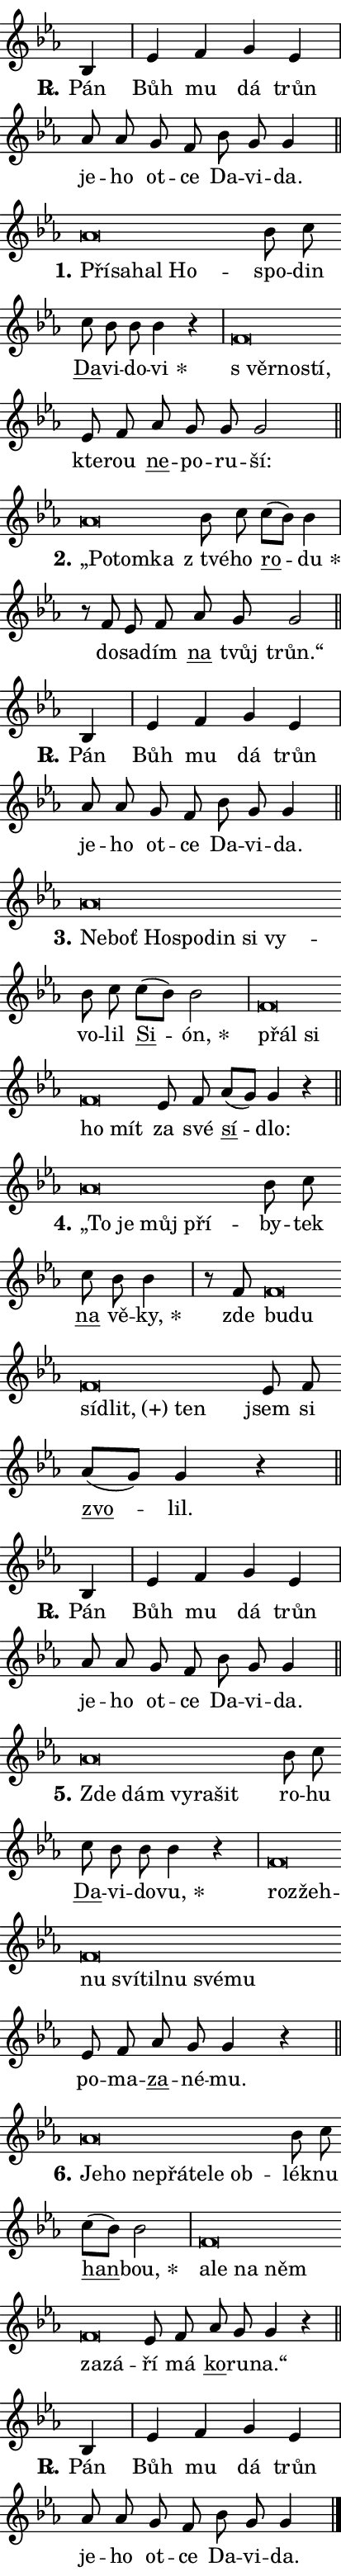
\version "2.22.1"
\header { tagline = "" }
\paper {
  indent = 0\cm
  top-margin = 0\cm
  right-margin = 0\cm
  bottom-margin = 0\cm
  left-margin = 0\cm
  paper-width = 7\cm
  page-breaking = #ly:one-page-breaking
  system-system-spacing.basic-distance = #11
  score-system-spacing.basic-distance = #11.3
  ragged-last = ##f
}


%% Author: Thomas Morley
%% https://lists.gnu.org/archive/html/lilypond-user/2020-05/msg00002.html
#(define (line-position grob)
"Returns position of @var[grob} in current system:
   @code{'start}, if at first time-step
   @code{'end}, if at last time-step
   @code{'middle} otherwise
"
  (let* ((col (ly:item-get-column grob))
         (ln (ly:grob-object col 'left-neighbor))
         (rn (ly:grob-object col 'right-neighbor))
         (col-to-check-left (if (ly:grob? ln) ln col))
         (col-to-check-right (if (ly:grob? rn) rn col))
         (break-dir-left
           (and
             (ly:grob-property col-to-check-left 'non-musical #f)
             (ly:item-break-dir col-to-check-left)))
         (break-dir-right
           (and
             (ly:grob-property col-to-check-right 'non-musical #f)
             (ly:item-break-dir col-to-check-right))))
        (cond ((eqv? 1 break-dir-left) 'start)
              ((eqv? -1 break-dir-right) 'end)
              (else 'middle))))

#(define (tranparent-at-line-position vctor)
  (lambda (grob)
  "Relying on @code{line-position} select the relevant enry from @var{vctor}.
Used to determine transparency,"
    (case (line-position grob)
      ((end) (not (vector-ref vctor 0)))
      ((middle) (not (vector-ref vctor 1)))
      ((start) (not (vector-ref vctor 2))))))

noteHeadBreakVisibility =
#(define-music-function (break-visibility)(vector?)
"Makes @code{NoteHead}s transparent relying on @var{break-visibility}"
#{
  \override NoteHead.transparent =
    #(tranparent-at-line-position break-visibility)
#})

#(define delete-ledgers-for-transparent-note-heads
  (lambda (grob)
    "Reads whether a @code{NoteHead} is transparent.
If so this @code{NoteHead} is removed from @code{'note-heads} from
@var{grob}, which is supposed to be @code{LedgerLineSpanner}.
As a result ledgers are not printed for this @code{NoteHead}"
    (let* ((nhds-array (ly:grob-object grob 'note-heads))
           (nhds-list
             (if (ly:grob-array? nhds-array)
                 (ly:grob-array->list nhds-array)
                 '()))
           ;; Relies on the transparent-property being done before
           ;; Staff.LedgerLineSpanner.after-line-breaking is executed.
           ;; This is fragile ...
           (to-keep
             (remove
               (lambda (nhd)
                 (ly:grob-property nhd 'transparent #f))
               nhds-list)))
      ;; TODO find a better method to iterate over grob-arrays, similiar
      ;; to filter/remove etc for lists
      ;; For now rebuilt from scratch
      (set! (ly:grob-object grob 'note-heads)  '())
      (for-each
        (lambda (nhd)
          (ly:pointer-group-interface::add-grob grob 'note-heads nhd))
        to-keep))))

hideNotes = {
  \noteHeadBreakVisibility #begin-of-line-visible
}
unHideNotes = {
  \noteHeadBreakVisibility #all-visible
}

% work-around for resetting accidentals
% https://lilypond.org/doc/v2.23/Documentation/notation/displaying-rhythms#unmetered-music
cadenzaMeasure = {
  \cadenzaOff
  \partial 1024 s1024
  \cadenzaOn
}

#(define-markup-command (accent layout props text) (markup?)
  "Underline accented syllable"
  (interpret-markup layout props
    #{\markup \override #'(offset . 4.3) \underline { #text }#}))

responsum = \markup \concat {
  "R" \hspace #-1.05 \path #0.1 #'((moveto 0 0.07) (lineto 0.9 0.8)) \hspace #0.05 "."
}

\layout {
    \context {
        \Staff
        \remove "Time_signature_engraver"
        \override LedgerLineSpanner.after-line-breaking = #delete-ledgers-for-transparent-note-heads
    }
    \context {
        \Voice {
            \override NoteHead.output-attributes = #'((class . "notehead"))
            \override Hairpin.height = #0.55
        }
    }
    \context {
        \Lyrics {
            \override StanzaNumber.output-attributes = #'((class . "stanzanumber"))
            \override LyricSpace.minimum-distance = #0.9
            \override LyricText.font-name = #"TeX Gyre Schola"
            \override LyricText.font-size = 1
            \override StanzaNumber.font-name = #"TeX Gyre Schola Bold"
            \override StanzaNumber.font-size = 1
        }
    }
}

% magnetic-lyrics.ily
%
%   written by
%     Jean Abou Samra <jean@abou-samra.fr>
%     Werner Lemberg <wl@gnu.org>
%
%   adapted by
%     Jiri Hon <jiri.hon@gmail.com>
%
% Version 2022-Apr-15

% https://www.mail-archive.com/lilypond-user@gnu.org/msg149350.html

#(define (Left_hyphen_pointer_engraver context)
   "Collect syllable-hyphen-syllable occurrences in lyrics and store
them in properties.  This engraver only looks to the left.  For
example, if the lyrics input is @code{foo -- bar}, it does the
following.

@itemize @bullet
@item
Set the @code{text} property of the @code{LyricHyphen} grob between
@q{foo} and @q{bar} to @code{foo}.

@item
Set the @code{left-hyphen} property of the @code{LyricText} grob with
text @q{foo} to the @code{LyricHyphen} grob between @q{foo} and
@q{bar}.
@end itemize

Use this auxiliary engraver in combination with the
@code{lyric-@/text::@/apply-@/magnetic-@/offset!} hook."
   (let ((hyphen #f)
         (text #f))
     (make-engraver
      (acknowledgers
       ((lyric-syllable-interface engraver grob source-engraver)
        (set! text grob)))
      (end-acknowledgers
       ((lyric-hyphen-interface engraver grob source-engraver)
        ;(when (not (grob::has-interface grob 'lyric-space-interface))
          (set! hyphen grob)));)
      ((stop-translation-timestep engraver)
       (when (and text hyphen)
         (ly:grob-set-object! text 'left-hyphen hyphen))
       (set! text #f)
       (set! hyphen #f)))))

#(define (lyric-text::apply-magnetic-offset! grob)
   "If the space between two syllables is less than the value in
property @code{LyricText@/.details@/.squash-threshold}, move the right
syllable to the left so that it gets concatenated with the left
syllable.

Use this function as a hook for
@code{LyricText@/.after-@/line-@/breaking} if the
@code{Left_@/hyphen_@/pointer_@/engraver} is active."
   (let ((hyphen (ly:grob-object grob 'left-hyphen #f)))
     (when hyphen
       (let ((left-text (ly:spanner-bound hyphen LEFT)))
         (when (grob::has-interface left-text 'lyric-syllable-interface)
           (let* ((common (ly:grob-common-refpoint grob left-text X))
                  (this-x-ext (ly:grob-extent grob common X))
                  (left-x-ext
                   (begin
                     ;; Trigger magnetism for left-text.
                     (ly:grob-property left-text 'after-line-breaking)
                     (ly:grob-extent left-text common X)))
                  ;; `delta` is the gap width between two syllables.
                  (delta (- (interval-start this-x-ext)
                            (interval-end left-x-ext)))
                  (details (ly:grob-property grob 'details))
                  (threshold (assoc-get 'squash-threshold details 0.2)))
             (when (< delta threshold)
               (let* (;; We have to manipulate the input text so that
                      ;; ligatures crossing syllable boundaries are not
                      ;; disabled.  For languages based on the Latin
                      ;; script this is essentially a beautification.
                      ;; However, for non-Western scripts it can be a
                      ;; necessity.
                      (lt (ly:grob-property left-text 'text))
                      (rt (ly:grob-property grob 'text))
                      (is-space (grob::has-interface hyphen 'lyric-space-interface))
                      (space (if is-space " " ""))
                      (space-markup (grob-interpret-markup grob " "))
                      (space-size (interval-length (ly:stencil-extent space-markup X)))
                      (extra-delta (if is-space space-size 0))
                      ;; Append new syllable.
                      (ltrt-space (if (and (string? lt) (string? rt))
                                (string-append lt space rt)
                                (make-concat-markup (list lt space rt))))
                      ;; Right-align `ltrt` to the right side.
                      (ltrt-space-markup (grob-interpret-markup
                               grob
                               (make-translate-markup
                                (cons (interval-length this-x-ext) 0)
                                (make-right-align-markup ltrt-space)))))
                 (begin
                   ;; Don't print `left-text`.
                   (ly:grob-set-property! left-text 'stencil #f)
                   ;; Set text and stencil (which holds all collected
                   ;; syllables so far) and shift it to the left.
                   (ly:grob-set-property! grob 'text ltrt-space)
                   (ly:grob-set-property! grob 'stencil ltrt-space-markup)
                   (ly:grob-translate-axis! grob (- (- delta extra-delta)) X))))))))))


#(define (lyric-hyphen::displace-bounds-first grob)
   ;; Make very sure this callback isn't triggered too early.
   (let ((left (ly:spanner-bound grob LEFT))
         (right (ly:spanner-bound grob RIGHT)))
     (ly:grob-property left 'after-line-breaking)
     (ly:grob-property right 'after-line-breaking)
     (ly:lyric-hyphen::print grob)))

squashThreshold = #0.4

\layout {
  \context {
    \Lyrics
    \consists #Left_hyphen_pointer_engraver
    \override LyricText.after-line-breaking =
      #lyric-text::apply-magnetic-offset!
    \override LyricHyphen.stencil = #lyric-hyphen::displace-bounds-first
    \override LyricText.details.squash-threshold = \squashThreshold
    \override LyricHyphen.minimum-distance = 0
    \override LyricHyphen.minimum-length = \squashThreshold
  }
}

squash = \override LyricText.details.squash-threshold = 9999
unSquash = \override LyricText.details.squash-threshold = \squashThreshold

left = \override LyricText.self-alignment-X = #LEFT
unLeft = \revert LyricText.self-alignment-X

starOffset = #(lambda (grob) 
                (let ((x_offset (ly:self-alignment-interface::aligned-on-x-parent grob)))
                  (if (= x_offset 0) 0 (+ x_offset 1.2))))

star = #(define-music-function (syllable)(string?)
"Append star separator at the end of a syllable"
#{
  \once \override LyricText.X-offset = #starOffset
  \lyricmode { \markup {
    #syllable
    \override #'((font-name . "TeX Gyre Schola Bold")) \hspace #0.2 \lower #0.65 \larger "*"
  } }
#})

starAccent = #(define-music-function (syllable)(string?)
"Append star separator at the end of a syllable and make accent"
#{
  \once \override LyricText.X-offset = #starOffset
  \lyricmode { \markup {
    \accent #syllable
    \override #'((font-name . "TeX Gyre Schola Bold")) \hspace #0.2 \lower #0.65 \larger "*"
  } }
#})

breath = #(define-music-function (syllable)(string?)
"Append breathing indicator at the end of a syllable"
#{
  \lyricmode { \markup { #syllable "+" } }
#})

optionalBreath = #(define-music-function (syllable)(string?)
"Append optional breathing indicator at the end of a syllable"
#{
  \lyricmode { \markup { #syllable "(+)" } }
#})


\score {
    <<
        \new Voice = "melody" { \cadenzaOn \key es \major \relative { bes4 \cadenzaMeasure \bar "|" es f g es \cadenzaMeasure \bar "|" as8 as g f bes g g4 \cadenzaMeasure \bar "||" \break } }
        \new Lyrics \lyricsto "melody" { \lyricmode { \set stanza = \responsum
Pán Bůh mu dá trůn je -- ho ot -- ce Da -- vi -- da. } }
    >>
    \layout {}
}

\score {
    <<
        \new Voice = "melody" { \cadenzaOn \key es \major \relative { as'\breve*1/16 \hideNotes \breve*1/16 \bar "" \breve*1/16 \breve*1/16 \bar "" \unHideNotes bes8 c \bar "" c bes bes bes4 r \cadenzaMeasure \bar "|" f\breve*1/16 \hideNotes \breve*1/16 \breve*1/16 \bar "" \unHideNotes es8 f \bar "" as g g g2 \cadenzaMeasure \bar "||" \break } }
        \new Lyrics \lyricsto "melody" { \lyricmode { \set stanza = "1."
\left Pří -- \squash sa -- hal Ho -- \unLeft \unSquash spo -- din \markup \accent Da -- vi -- do -- \star vi \left "s věr" -- \squash no -- stí, \unLeft \unSquash kte -- rou \markup \accent ne -- po -- ru -- ší: } }
    >>
    \layout {}
}

\score {
    <<
        \new Voice = "melody" { \cadenzaOn \key es \major \relative { as'\breve*1/16 \hideNotes \breve*1/16 \breve*1/16 \bar "" \unHideNotes bes8 c \bar "" c[( bes)] bes4 \cadenzaMeasure \bar "|" r8 f es8 f \bar "" as g g2 \cadenzaMeasure \bar "||" \break } }
        \new Lyrics \lyricsto "melody" { \lyricmode { \set stanza = "2."
\left „Po -- \squash tom -- ka \unLeft \unSquash "z tvé" -- ho \markup \accent ro -- \star du do -- sa -- dím \markup \accent na tvůj trůn.“ } }
    >>
    \layout {}
}

\score {
    <<
        \new Voice = "melody" { \cadenzaOn \key es \major \relative { bes4 \cadenzaMeasure \bar "|" es f g es \cadenzaMeasure \bar "|" as8 as g f bes g g4 \cadenzaMeasure \bar "||" \break } }
        \new Lyrics \lyricsto "melody" { \lyricmode { \set stanza = \responsum
Pán Bůh mu dá trůn je -- ho ot -- ce Da -- vi -- da. } }
    >>
    \layout {}
}

\score {
    <<
        \new Voice = "melody" { \cadenzaOn \key es \major \relative { as'\breve*1/16 \hideNotes \breve*1/16 \bar "" \breve*1/16 \bar "" \breve*1/16 \bar "" \breve*1/16 \bar "" \breve*1/16 \breve*1/16 \bar "" \unHideNotes bes8 c \bar "" c[( bes)] bes2 \cadenzaMeasure \bar "|" f\breve*1/16 \hideNotes \breve*1/16 \bar "" \breve*1/16 \breve*1/16 \bar "" \unHideNotes es8 f \bar "" as[( g)] g4 r \cadenzaMeasure \bar "||" \break } }
        \new Lyrics \lyricsto "melody" { \lyricmode { \set stanza = "3."
\left Ne -- \squash boť Ho -- spo -- din si vy -- \unLeft \unSquash vo -- lil \markup \accent Si -- \star ón, \left přál \squash si ho mít \unLeft \unSquash za své \markup \accent sí -- dlo: } }
    >>
    \layout {}
}

\score {
    <<
        \new Voice = "melody" { \cadenzaOn \key es \major \relative { as'\breve*1/16 \hideNotes \breve*1/16 \bar "" \breve*1/16 \breve*1/16 \bar "" \unHideNotes bes8 c \bar "" c bes bes4 \cadenzaMeasure \bar "|" r8 f8 f\breve*1/16 \hideNotes \breve*1/16 \bar "" \breve*1/16 \bar "" \breve*1/16 \breve*1/16 \bar "" \unHideNotes es8 f \bar "" as[( g)] g4 r \cadenzaMeasure \bar "||" \break } }
        \new Lyrics \lyricsto "melody" { \lyricmode { \set stanza = "4."
\left „To \squash je můj pří -- \unLeft \unSquash by -- tek \markup \accent na vě -- \star ky, zde \left bu -- \squash du sí -- \optionalBreath dlit, ten \unLeft \unSquash jsem si \markup \accent zvo -- lil. } }
    >>
    \layout {}
}

\score {
    <<
        \new Voice = "melody" { \cadenzaOn \key es \major \relative { bes4 \cadenzaMeasure \bar "|" es f g es \cadenzaMeasure \bar "|" as8 as g f bes g g4 \cadenzaMeasure \bar "||" \break } }
        \new Lyrics \lyricsto "melody" { \lyricmode { \set stanza = \responsum
Pán Bůh mu dá trůn je -- ho ot -- ce Da -- vi -- da. } }
    >>
    \layout {}
}

\score {
    <<
        \new Voice = "melody" { \cadenzaOn \key es \major \relative { as'\breve*1/16 \hideNotes \breve*1/16 \bar "" \breve*1/16 \bar "" \breve*1/16 \breve*1/16 \bar "" \unHideNotes bes8 c \bar "" c bes bes bes4 r \cadenzaMeasure \bar "|" f\breve*1/16 \hideNotes \breve*1/16 \bar "" \breve*1/16 \bar "" \breve*1/16 \bar "" \breve*1/16 \bar "" \breve*1/16 \bar "" \breve*1/16 \breve*1/16 \bar "" \unHideNotes es8 f \bar "" as g g4 r \cadenzaMeasure \bar "||" \break } }
        \new Lyrics \lyricsto "melody" { \lyricmode { \set stanza = "5."
\left Zde \squash dám vy -- ra -- šit \unLeft \unSquash ro -- hu \markup \accent Da -- vi -- do -- \star vu, \left roz -- \squash žeh -- nu sví -- til -- nu své -- mu \unLeft \unSquash po -- ma -- \markup \accent za -- né -- mu. } }
    >>
    \layout {}
}

\score {
    <<
        \new Voice = "melody" { \cadenzaOn \key es \major \relative { as'\breve*1/16 \hideNotes \breve*1/16 \bar "" \breve*1/16 \bar "" \breve*1/16 \bar "" \breve*1/16 \bar "" \breve*1/16 \breve*1/16 \bar "" \unHideNotes bes8 c \bar "" c[( bes)] bes2 \cadenzaMeasure \bar "|" f\breve*1/16 \hideNotes \breve*1/16 \bar "" \breve*1/16 \bar "" \breve*1/16 \bar "" \breve*1/16 \breve*1/16 \bar "" \unHideNotes es8 f \bar "" as g g4 r \cadenzaMeasure \bar "||" \break } }
        \new Lyrics \lyricsto "melody" { \lyricmode { \set stanza = "6."
\left Je -- \squash ho ne -- přá -- te -- le ob -- \unLeft \unSquash lék -- nu \markup \accent han -- \star bou, \left a -- \squash le na něm za -- zá -- \unLeft \unSquash ří má \markup \accent ko -- ru -- na.“ } }
    >>
    \layout {}
}

\score {
    <<
        \new Voice = "melody" { \cadenzaOn \key es \major \relative { bes4 \cadenzaMeasure \bar "|" es f g es \cadenzaMeasure \bar "|" as8 as g f bes g g4 \cadenzaMeasure \bar "||" \break } \bar "|." }
        \new Lyrics \lyricsto "melody" { \lyricmode { \set stanza = \responsum
Pán Bůh mu dá trůn je -- ho ot -- ce Da -- vi -- da. } }
    >>
    \layout {}
}
